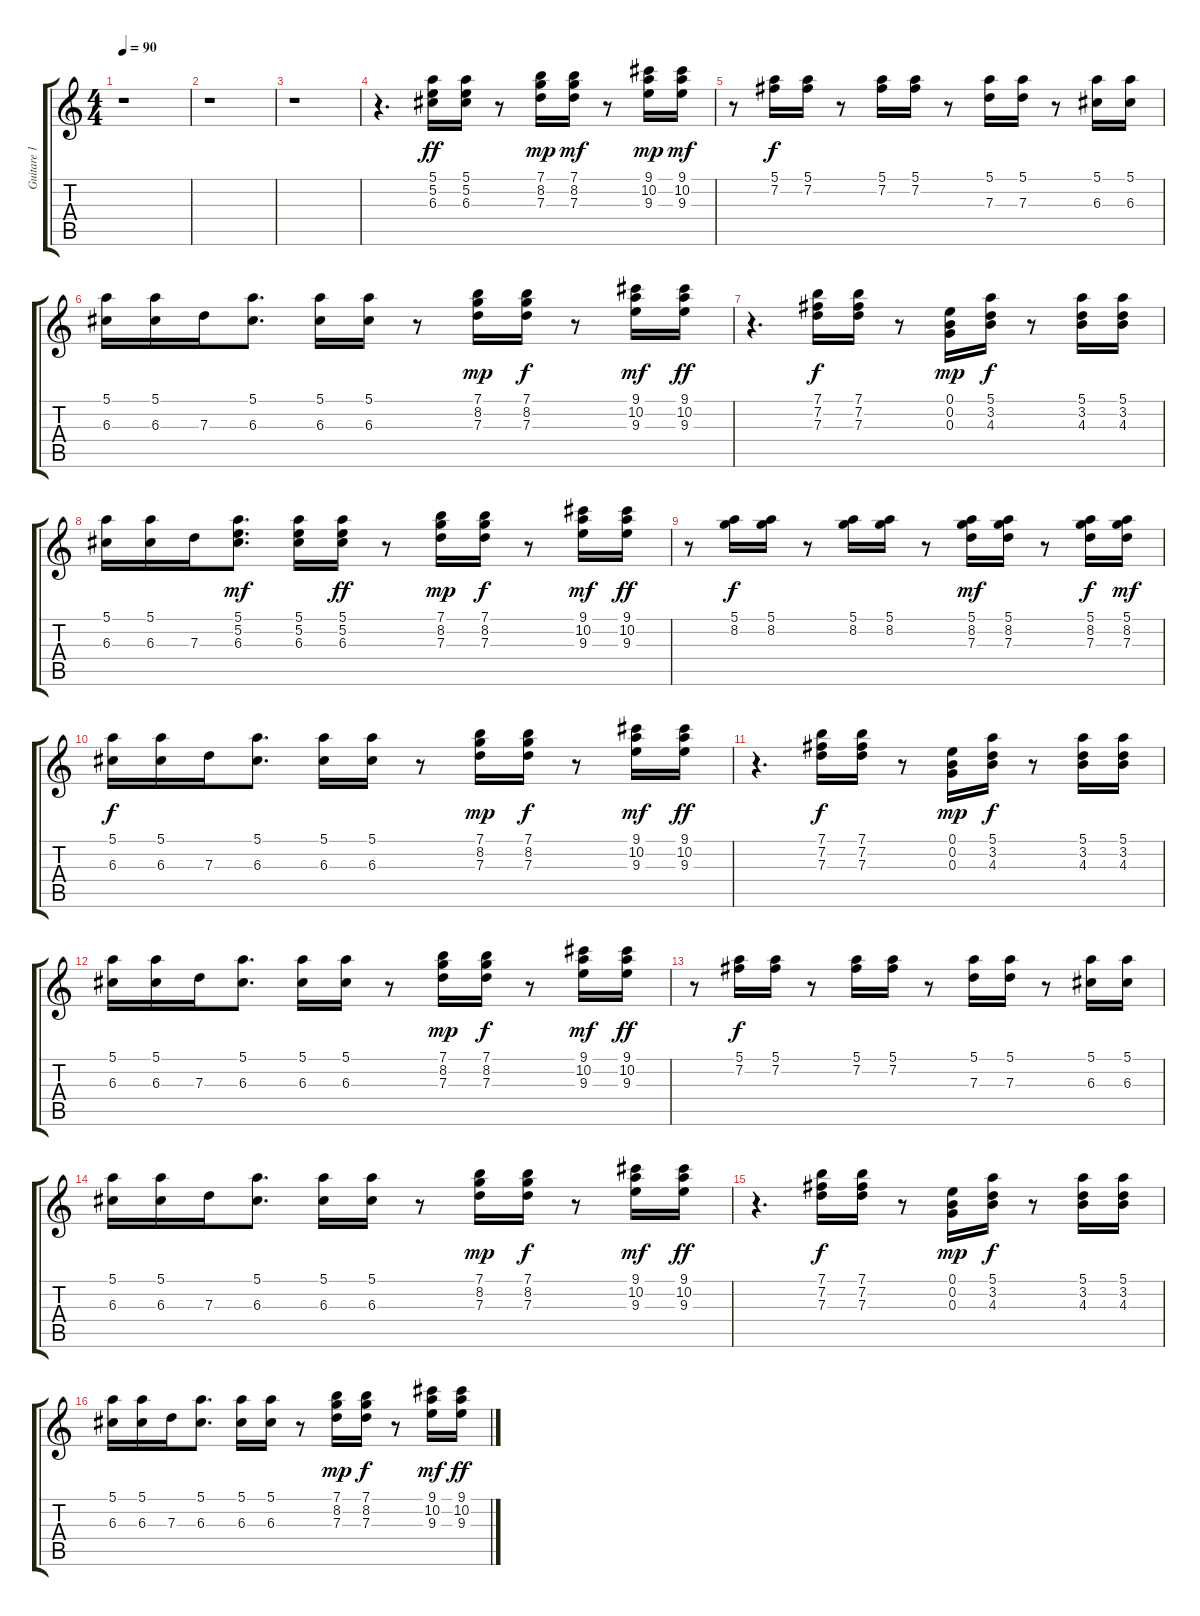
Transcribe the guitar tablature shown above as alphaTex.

\track ("Guitare 1" "Guitare 1") {instrument acousticguitarsteel}
\staff {score tabs}
\tuning (E4 B3 G3 D3 A2 E2) {hide}
\ts (4 4)
\tempo 90
\clef g2
\ks c
r.1{dy f} |
r.1 |
r.1 |
r.4{d} (5.1 5.2 6.3).16{dy ff} (5.1 5.2 6.3).16 r.8 (7.1 8.2 7.3).16{dy mp} (7.1 8.2 7.3).16{dy mf} r.8 (9.1 10.2 9.3).16{dy mp} (9.1 10.2 9.3).16{dy mf} |
r.8 (5.1 7.2).16{dy f} (5.1 7.2).16 r.8 (5.1 7.2).16 (5.1 7.2).16 r.8 (5.1 7.3).16 (5.1 7.3).16 r.8 (5.1 6.3).16 (5.1 6.3).16 |
(5.1 6.3).16 (5.1 6.3).16 7.3.16 (5.1 6.3).8{d} (5.1 6.3).16 (5.1 6.3).16 r.8 (7.1 8.2 7.3).16{dy mp} (7.1 8.2 7.3).16{dy f} r.8 (9.1 10.2 9.3).16{dy mf} (9.1 10.2 9.3).16{dy ff} |
r.4{d} (7.1 7.2 7.3).16{dy f} (7.1 7.2 7.3).16 r.8 (0.1 0.2 0.3).16{dy mp} (5.1 3.2 4.3).16{dy f} r.8 (5.1 3.2 4.3).16 (5.1 3.2 4.3).16 |
(5.1 6.3).16 (5.1 6.3).16 7.3.16 (5.1 5.2 6.3).8{d dy mf} (5.1 5.2 6.3).16 (5.1 5.2 6.3).16{dy ff} r.8 (7.1 8.2 7.3).16{dy mp} (7.1 8.2 7.3).16{dy f} r.8 (9.1 10.2 9.3).16{dy mf} (9.1 10.2 9.3).16{dy ff} |
r.8 (5.1 8.2).16{dy f} (5.1 8.2).16 r.8 (5.1 8.2).16 (5.1 8.2).16 r.8 (5.1 8.2 7.3).16{dy mf} (5.1 8.2 7.3).16 r.8 (5.1 8.2 7.3).16{dy f} (5.1 8.2 7.3).16{dy mf} |
(5.1 6.3).16{dy f} (5.1 6.3).16 7.3.16 (5.1 6.3).8{d} (5.1 6.3).16 (5.1 6.3).16 r.8 (7.1 8.2 7.3).16{dy mp} (7.1 8.2 7.3).16{dy f} r.8 (9.1 10.2 9.3).16{dy mf} (9.1 10.2 9.3).16{dy ff} |
r.4{d} (7.1 7.2 7.3).16{dy f} (7.1 7.2 7.3).16 r.8 (0.1 0.2 0.3).16{dy mp} (5.1 3.2 4.3).16{dy f} r.8 (5.1 3.2 4.3).16 (5.1 3.2 4.3).16 |
(5.1 6.3).16 (5.1 6.3).16 7.3.16 (5.1 6.3).8{d} (5.1 6.3).16 (5.1 6.3).16 r.8 (7.1 8.2 7.3).16{dy mp} (7.1 8.2 7.3).16{dy f} r.8 (9.1 10.2 9.3).16{dy mf} (9.1 10.2 9.3).16{dy ff} |
r.8 (5.1 7.2).16{dy f} (5.1 7.2).16 r.8 (5.1 7.2).16 (5.1 7.2).16 r.8 (5.1 7.3).16 (5.1 7.3).16 r.8 (5.1 6.3).16 (5.1 6.3).16 |
(5.1 6.3).16 (5.1 6.3).16 7.3.16 (5.1 6.3).8{d} (5.1 6.3).16 (5.1 6.3).16 r.8 (7.1 8.2 7.3).16{dy mp} (7.1 8.2 7.3).16{dy f} r.8 (9.1 10.2 9.3).16{dy mf} (9.1 10.2 9.3).16{dy ff} |
r.4{d} (7.1 7.2 7.3).16{dy f} (7.1 7.2 7.3).16 r.8 (0.1 0.2 0.3).16{dy mp} (5.1 3.2 4.3).16{dy f} r.8 (5.1 3.2 4.3).16 (5.1 3.2 4.3).16 |
(5.1 6.3).16 (5.1 6.3).16 7.3.16 (5.1 6.3).8{d} (5.1 6.3).16 (5.1 6.3).16 r.8 (7.1 8.2 7.3).16{dy mp} (7.1 8.2 7.3).16{dy f} r.8 (9.1 10.2 9.3).16{dy mf} (9.1 10.2 9.3).16{dy ff}
